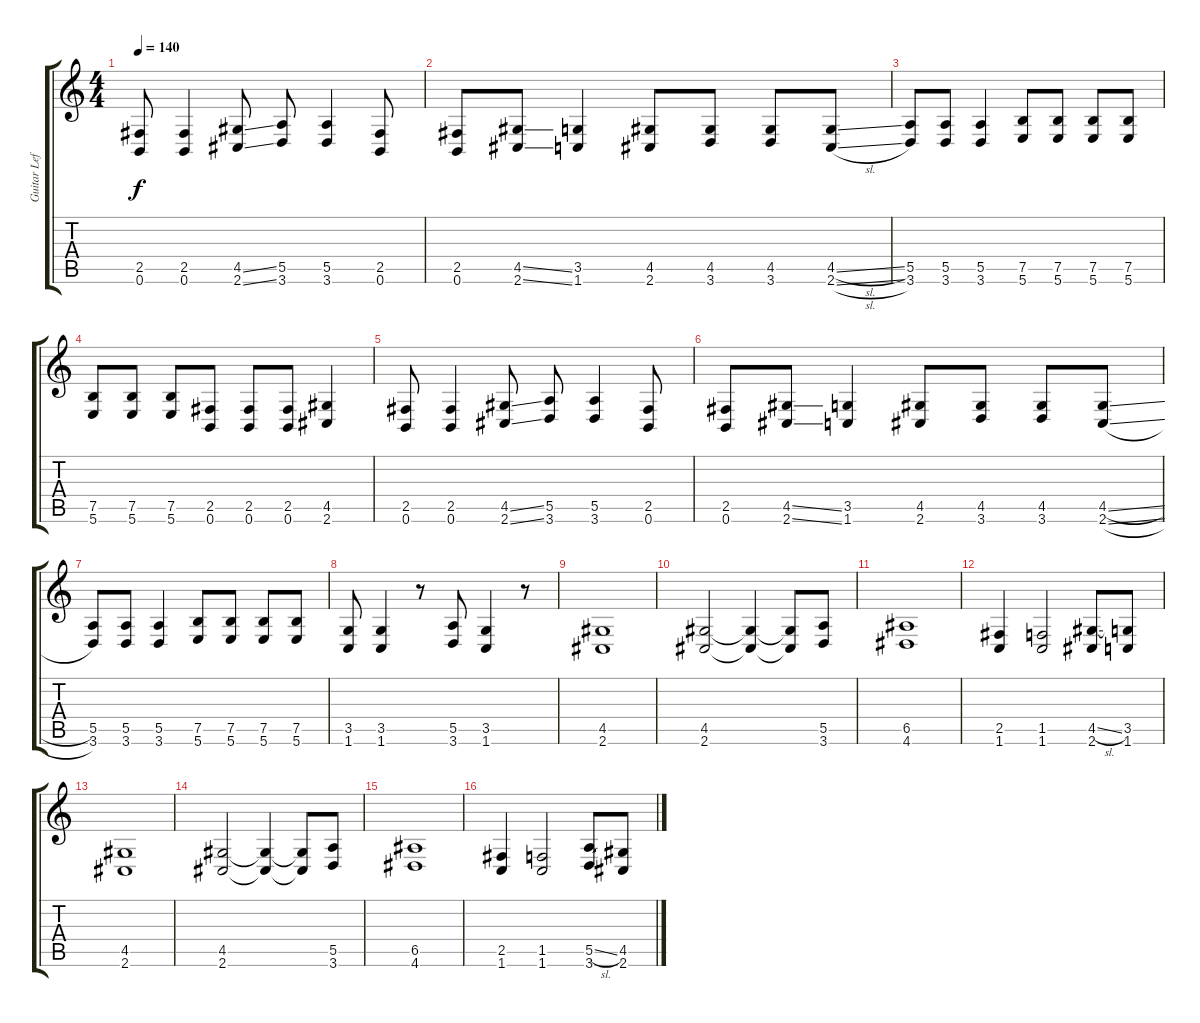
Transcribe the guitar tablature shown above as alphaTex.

\track ("Guitar Left" "Guitar Lef") {instrument distortionguitar}
\staff {score tabs}
\tuning (B3 G3 D3 A2 E2 B1) {hide}
\ts (4 4)
\tempo 140
\clef g2
\ks c
(2.5 0.6).8{dy f} (2.5 0.6).4 (4.5{ss} 2.6{ss}).8 (5.5 3.6).8 (5.5 3.6).4 (2.5 0.6).8 |
(2.5 0.6).8 (4.5{ss} 2.6{ss}).8 (3.5 1.6).4 (4.5 2.6).8 (4.5 3.6).8 (4.5 3.6).8 (4.5{sl} 2.6{sl}).8 |
(5.5 3.6).8 (5.5 3.6).8 (5.5 3.6).4 (7.5 5.6).8 (7.5 5.6).8 (7.5 5.6).8 (7.5 5.6).8 |
(7.5 5.6).8 (7.5 5.6).8 (7.5 5.6).8 (2.5 0.6).8 (2.5 0.6).8 (2.5 0.6).8 (4.5 2.6).4 |
(2.5 0.6).8 (2.5 0.6).4 (4.5{ss} 2.6{ss}).8 (5.5 3.6).8 (5.5 3.6).4 (2.5 0.6).8 |
(2.5 0.6).8 (4.5{ss} 2.6{ss}).8 (3.5 1.6).4 (4.5 2.6).8 (4.5 3.6).8 (4.5 3.6).8 (4.5{sl} 2.6{sl}).8 |
(5.5 3.6).8 (5.5 3.6).8 (5.5 3.6).4 (7.5 5.6).8 (7.5 5.6).8 (7.5 5.6).8 (7.5 5.6).8 |
(3.5 1.6).8 (3.5 1.6).4 r.8 (5.5 3.6).8 (3.5 1.6).4 r.8 |
(4.5 2.6).1 |
(4.5 2.6).2 (4.5{t} 2.6{t}).4 (4.5{t} 2.6{t}).8 (5.5 3.6).8 |
(6.5 4.6).1 |
(2.5 1.6).4 (1.5 1.6).2 (4.5{sl} 2.6).8 (3.5 1.6).8 |
(4.5 2.6).1 |
(4.5 2.6).2 (4.5{t} 2.6{t}).4 (4.5{t} 2.6{t}).8 (5.5 3.6).8 |
(6.5 4.6).1 |
(2.5 1.6).4 (1.5 1.6).2 (5.5{sl} 3.6).8 (4.5 2.6).8
